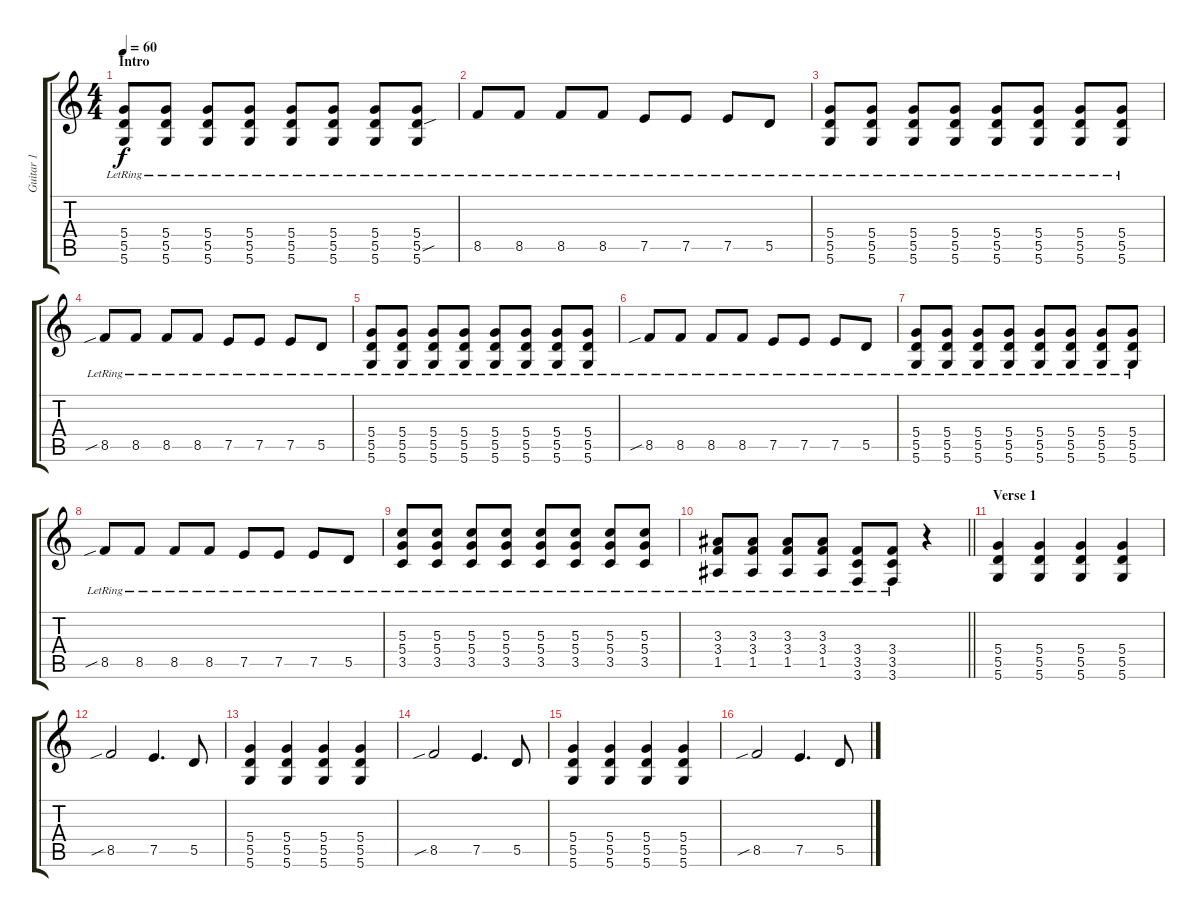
\track ("Guitar 1" "Guitar 1") {instrument overdrivenguitar}
\staff {score tabs}
\tuning (E4 B3 G3 D3 A2 D2) {hide}
\ts (4 4)
\section ("" "Intro")
\tempo 60
\clef g2
\ks c
(5.4{lr} 5.5{lr} 5.6{lr}).8{dy f instrument overdrivenguitar} (5.4{lr} 5.5{lr} 5.6{lr}).8 (5.4{lr} 5.5{lr} 5.6{lr}).8 (5.4{lr} 5.5{lr} 5.6{lr}).8 (5.4{lr} 5.5{lr} 5.6{lr}).8 (5.4{lr} 5.5{lr} 5.6{lr}).8 (5.4{lr} 5.5{lr} 5.6{lr}).8 (5.4{lr} 5.5{sou lr} 5.6{lr}).8 |
8.5{lr}.8 8.5{lr}.8 8.5{lr}.8 8.5{lr}.8 7.5{lr}.8 7.5{lr}.8 7.5{lr}.8 5.5{lr}.8 |
(5.4{lr} 5.5{lr} 5.6{lr}).8 (5.4{lr} 5.5{lr} 5.6{lr}).8 (5.4{lr} 5.5{lr} 5.6{lr}).8 (5.4{lr} 5.5{lr} 5.6{lr}).8 (5.4{lr} 5.5{lr} 5.6{lr}).8 (5.4{lr} 5.5{lr} 5.6{lr}).8 (5.4{lr} 5.5{lr} 5.6{lr}).8 (5.4{lr} 5.5{lr} 5.6{lr}).8 |
8.5{sib lr}.8 8.5{lr}.8 8.5{lr}.8 8.5{lr}.8 7.5{lr}.8 7.5{lr}.8 7.5{lr}.8 5.5{lr}.8 |
(5.4{lr} 5.5{lr} 5.6{lr}).8 (5.4{lr} 5.5{lr} 5.6{lr}).8 (5.4{lr} 5.5{lr} 5.6{lr}).8 (5.4{lr} 5.5{lr} 5.6{lr}).8 (5.4{lr} 5.5{lr} 5.6{lr}).8 (5.4{lr} 5.5{lr} 5.6{lr}).8 (5.4{lr} 5.5{lr} 5.6{lr}).8 (5.4{lr} 5.5{lr} 5.6{lr}).8 |
8.5{sib lr}.8 8.5{lr}.8 8.5{lr}.8 8.5{lr}.8 7.5{lr}.8 7.5{lr}.8 7.5{lr}.8 5.5{lr}.8 |
(5.4{lr} 5.5{lr} 5.6{lr}).8 (5.4{lr} 5.5{lr} 5.6{lr}).8 (5.4{lr} 5.5{lr} 5.6{lr}).8 (5.4{lr} 5.5{lr} 5.6{lr}).8 (5.4{lr} 5.5{lr} 5.6{lr}).8 (5.4{lr} 5.5{lr} 5.6{lr}).8 (5.4{lr} 5.5{lr} 5.6{lr}).8 (5.4{lr} 5.5{lr} 5.6{lr}).8 |
8.5{sib lr}.8 8.5{lr}.8 8.5{lr}.8 8.5{lr}.8 7.5{lr}.8 7.5{lr}.8 7.5{lr}.8 5.5{lr}.8 |
(5.3{lr} 5.4{lr} 3.5{lr}).8 (5.3{lr} 5.4{lr} 3.5{lr}).8 (5.3{lr} 5.4{lr} 3.5{lr}).8 (5.3{lr} 5.4{lr} 3.5{lr}).8 (5.3{lr} 5.4{lr} 3.5{lr}).8 (5.3{lr} 5.4{lr} 3.5{lr}).8 (5.3{lr} 5.4{lr} 3.5{lr}).8 (5.3{lr} 5.4{lr} 3.5{lr}).8 |
\barLineRight lightlight
(3.3{lr} 3.4{lr} 1.5{lr}).8 (3.3{lr} 3.4{lr} 1.5{lr}).8 (3.3{lr} 3.4{lr} 1.5{lr}).8 (3.3{lr} 3.4{lr} 1.5{lr}).8 (3.4{lr} 3.5{lr} 3.6{lr}).8 (3.4{lr} 3.5{lr} 3.6{lr}).8 r.4 |
\section ("" "Verse 1")
(5.4 5.5 5.6).4 (5.4 5.5 5.6).4 (5.4 5.5 5.6).4 (5.4 5.5 5.6).4 |
8.5{sib}.2 7.5.4{d} 5.5.8 |
(5.4 5.5 5.6).4 (5.4 5.5 5.6).4 (5.4 5.5 5.6).4 (5.4 5.5 5.6).4 |
8.5{sib}.2 7.5.4{d} 5.5.8 |
(5.4 5.5 5.6).4 (5.4 5.5 5.6).4 (5.4 5.5 5.6).4 (5.4 5.5 5.6).4 |
8.5{sib}.2 7.5.4{d} 5.5.8
